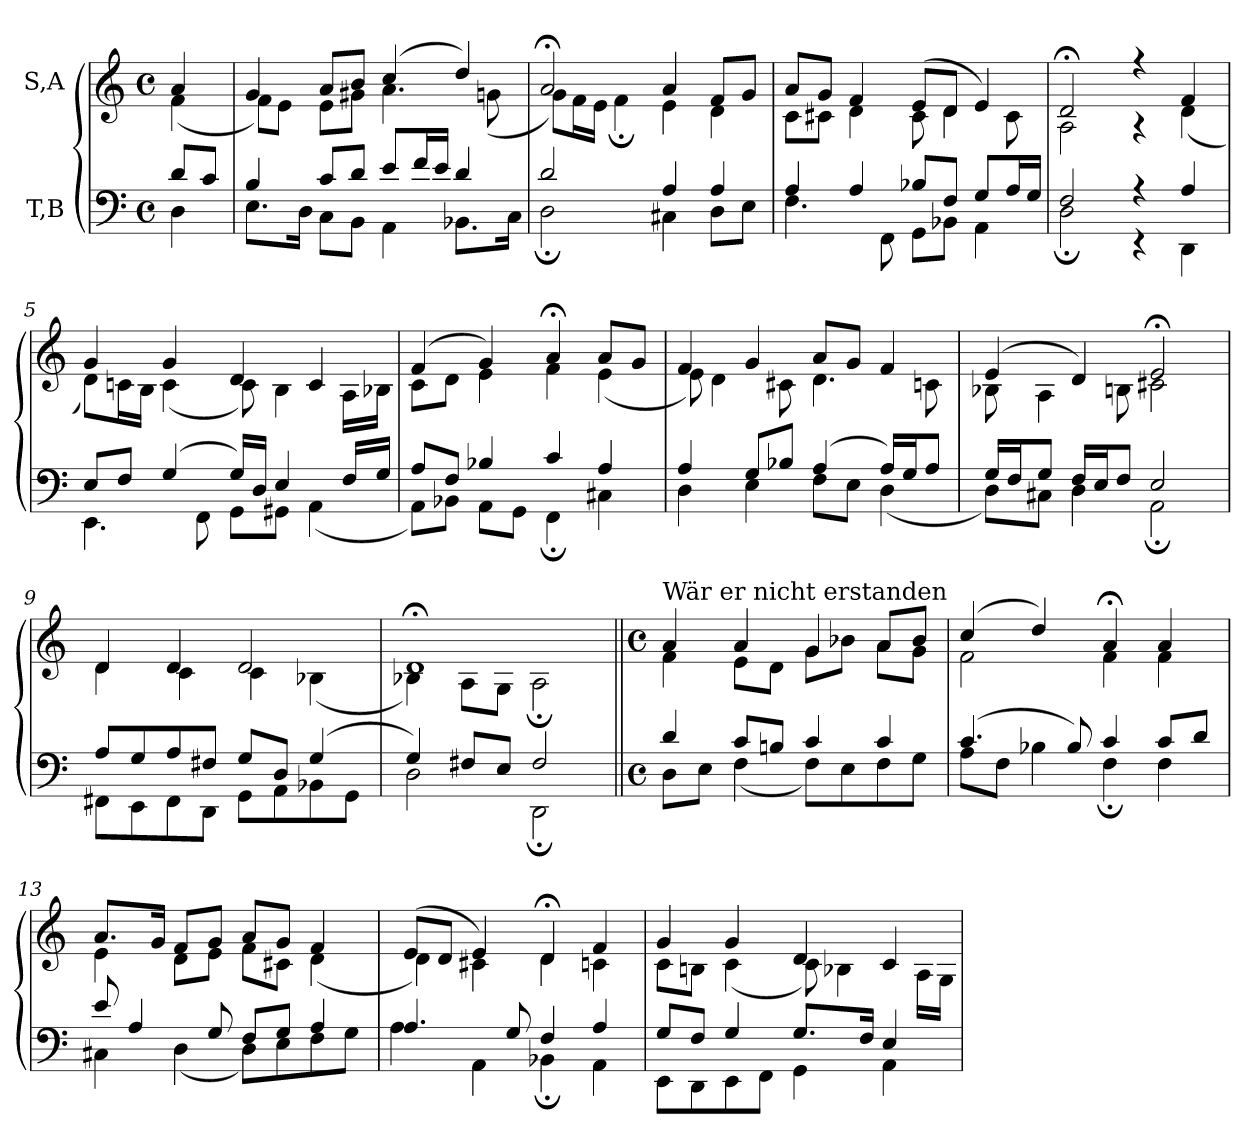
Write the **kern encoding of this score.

**kern	**kern
*part2	*part1
*staff2	*staff1
*I"T,B	*I"S,A
*clefF4	*clefG2
*k[]	*k[]
*M4/4	*M4/4
*met(c)	*met(c)
=	=
*^	*^
8dL	4D	4a	(<4f
8cJ	.	.	.
=1	=1	=1	=1
4B	8.EL	4g	8fL)
.	.	.	8eJ
.	16DJk	.	.
8cL	8CL	8aL	8eL
8dJ	8BBJ	8bJ	8g#XJ
8eL	4AA	(>4cc	4.a
16fL	.	.	.
16eJJ	.	.	.
4d	8.BB-XL	4dd)	.
.	.	.	(<8gn
.	16CJk	.	.
=2	=2	=2	=2
2d	2D;	2a;<	8gL)
.	.	.	16fL
.	.	.	16eJJ
.	.	.	4f;
4A	4C#X	4a	4e
4A	8DL	8fL	4d
.	8EJ	8gJ	.
=3	=3	=3	=3
4A	4.F	8aL	8cL
.	.	8gJ	8c#XJ
4A	.	4f	4d
.	8FF	.	.
8B-XL	8GGL	(>8eL	8c#
8FJ	8BB-XJ	8dJ	4d
8GL	4AA	4e)	.
16AL	.	.	8c#
16GJJ	.	.	.
=4	=4	=4	=4
2F	2D;	2d;<	2A
4r	4r	4r	4r
4A	4DD	4f	(<4d
=5	=5	=5	=5
8EL	4.EE	4g	8dL)
8FJ	.	.	16cnL
.	.	.	16BJJ
(>4G	.	4g	(<4c
.	8FF	.	.
16GLL)	8GGL	4d	8c)
16DJJ	.	.	.
4E	8GG#XJ	.	4B
.	(<4AA	4c	.
16FLL	.	.	16ALL
16GJJ	.	.	16B-XJJ
=6	=6	=6	=6
8AL	8AAL)	(>4f	8cL
8FJ	8BB-XJ	.	8dJ
4B-X	8AAL	4g)	4e
.	8GGJ	.	.
4c	4FF;	4a;<	4f
4A	4C#X	8aL	(<4e
.	.	8gJ	.
=7	=7	=7	=7
4A	4D	4f	8e)
.	.	.	4d
8GL	4E	4g	.
8B-XJ	.	.	8c#X
(>4A	8FL	8aL	4.d
.	8EJ	8gJ	.
16ALL)	(<4D	4f	.
16GJ	.	.	.
8AJ	.	.	8cn
=8	=8	=8	=8
16GLL	8DL)	(>4e	8B-X
16FJ	.	.	.
8GJ	8C#XJ	.	4A
16FLL	4D	4d)	.
16EJ	.	.	.
8FJ	.	.	8Bn
2E	2AA;	2e;<	2c#X
=9	=9	=9	=9
8AL	8FF#XL	4d	4d
8G	8EE	.	.
8A	8FF#	4d	4c
8F#XJ	8DDJ	.	.
8GL	8GGL	2d	4c
8DJ	8AA	.	.
(>4G	8BB-X	.	(<4B-X
.	8GGJ	.	.
=10	=10	=10	=10
4G)	2D	1d;<	4B-X)
8F#XL	.	.	8AL
8EJ	.	.	8GJ
2F#	2DD;	.	2A;
=11||	=11||	=11||	=11||
*M4/4	*	*M4/4	*
*met(c)	*	*met(c)	*
!	!	!LO:TX:a:t=Wär er nicht erstanden	!
4d	8DL	4a	4f
.	8EJ	.	.
8cL	(<4F	4a	8eL
8BnJ	.	.	8dJ
4c	8FL)	4g	8gL
.	8E	.	8b-XJ
4c	8F	8aL	8aL
.	8GJ	8b-J	8gJ
=12	=12	=12	=12
(>4.c	8AL	(>4cc	2f
.	8FJ	.	.
.	4B-X	4dd)	.
8B-)	.	.	.
4c	4F;	4a;<	4f
8cL	4F	4a	4f
8dJ	.	.	.
=13	=13	=13	=13
8e	4C#X	8.aL	4e
4A	.	.	.
.	.	16gJk	.
.	(<4D	8fL	8dL
8G	.	8gJ	8eJ
8FL	8DL)	8aL	8fL
8GJ	8E	8gJ	8c#XJ
4A	8F	4f	(<4d
.	8GJ	.	.
=14	=14	=14	=14
4.A	4A	(>8eL	4d)
.	.	8dJ	.
.	4AA	4e)	4c#X
8G	.	.	.
4F	4BB-X;	4d;<	4d
4A	4AA	4f	4cn
=15	=15	=15	=15
8GL	8EEL	4g	8cL
8FJ	8DD	.	8BnJ
4G	8EE	4g	(<4c
.	8FFJ	.	.
8.GL	4GG	4d	8c)
.	.	.	4B-X
16FJk	.	.	.
4E	4AA	4c	.
.	.	.	16ALL
.	.	.	16GJJ
*v	*v	*	*
*	*v	*v
=	=
*-	*-
